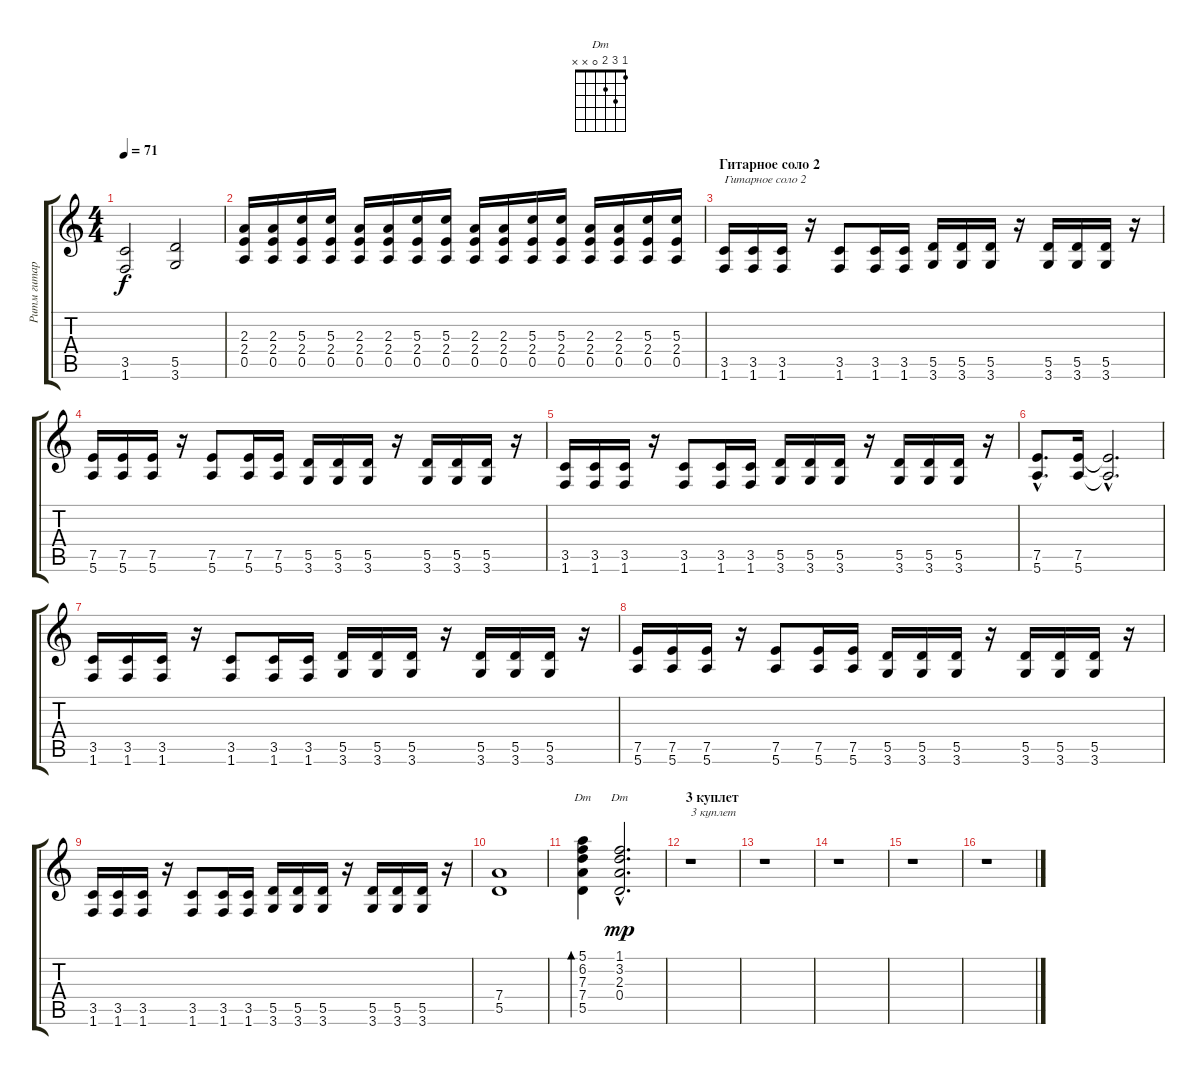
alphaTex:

\track ("Ритм гитара (dist)" "Ритм гитар") {instrument distortionguitar}
\staff {score tabs}
\tuning (E4 B3 G3 D3 A2 E2) {hide}
\chord ("Dm" 5 6 7 7 5 x) {firstfret 5}
\chord ("Dm" 1 3 2 0 x x)
\ts (4 4)
\tempo 71
\clef g2
\ks c
(3.5 1.6).2{dy f} (5.5 3.6).2 |
(2.3 2.4 0.5).16 (2.3 2.4 0.5).16 (5.3 2.4 0.5).16 (5.3 2.4 0.5).16 (2.3 2.4 0.5).16 (2.3 2.4 0.5).16 (5.3 2.4 0.5).16 (5.3 2.4 0.5).16 (2.3 2.4 0.5).16 (2.3 2.4 0.5).16 (5.3 2.4 0.5).16 (5.3 2.4 0.5).16 (2.3 2.4 0.5).16 (2.3 2.4 0.5).16 (5.3 2.4 0.5).16 (5.3 2.4 0.5).16 |
\section ("" "Гитарное соло 2")
(3.5 1.6).16{txt "Гитарное соло 2"} (3.5 1.6).16 (3.5 1.6).16 r.16 (3.5 1.6).8 (3.5 1.6).16 (3.5 1.6).16 (5.5 3.6).16 (5.5 3.6).16 (5.5 3.6).16 r.16 (5.5 3.6).16 (5.5 3.6).16 (5.5 3.6).16 r.16 |
(7.5 5.6).16 (7.5 5.6).16 (7.5 5.6).16 r.16 (7.5 5.6).8 (7.5 5.6).16 (7.5 5.6).16 (5.5 3.6).16 (5.5 3.6).16 (5.5 3.6).16 r.16 (5.5 3.6).16 (5.5 3.6).16 (5.5 3.6).16 r.16 |
(3.5 1.6).16 (3.5 1.6).16 (3.5 1.6).16 r.16 (3.5 1.6).8 (3.5 1.6).16 (3.5 1.6).16 (5.5 3.6).16 (5.5 3.6).16 (5.5 3.6).16 r.16 (5.5 3.6).16 (5.5 3.6).16 (5.5 3.6).16 r.16 |
(7.5{hac} 5.6{hac}).8{d} (7.5 5.6).16 (7.5{hac t} 5.6{hac t}).2{d} |
(3.5 1.6).16 (3.5 1.6).16 (3.5 1.6).16 r.16 (3.5 1.6).8 (3.5 1.6).16 (3.5 1.6).16 (5.5 3.6).16 (5.5 3.6).16 (5.5 3.6).16 r.16 (5.5 3.6).16 (5.5 3.6).16 (5.5 3.6).16 r.16 |
(7.5 5.6).16 (7.5 5.6).16 (7.5 5.6).16 r.16 (7.5 5.6).8 (7.5 5.6).16 (7.5 5.6).16 (5.5 3.6).16 (5.5 3.6).16 (5.5 3.6).16 r.16 (5.5 3.6).16 (5.5 3.6).16 (5.5 3.6).16 r.16 |
(3.5 1.6).16 (3.5 1.6).16 (3.5 1.6).16 r.16 (3.5 1.6).8 (3.5 1.6).16 (3.5 1.6).16 (5.5 3.6).16 (5.5 3.6).16 (5.5 3.6).16 r.16 (5.5 3.6).16 (5.5 3.6).16 (5.5 3.6).16 r.16 |
(7.4 5.5).1 |
(5.1 6.2 7.3 7.4 5.5).4{bd 120 ch "Dm"} (1.1{hac} 3.2{hac} 2.3{hac} 0.4{hac}).2{d ch "Dm" dy mp} |
\section ("" "3 куплет")
r.1{txt "3 куплет"} |
r.1 |
r.1 |
r.1 |
r.1
